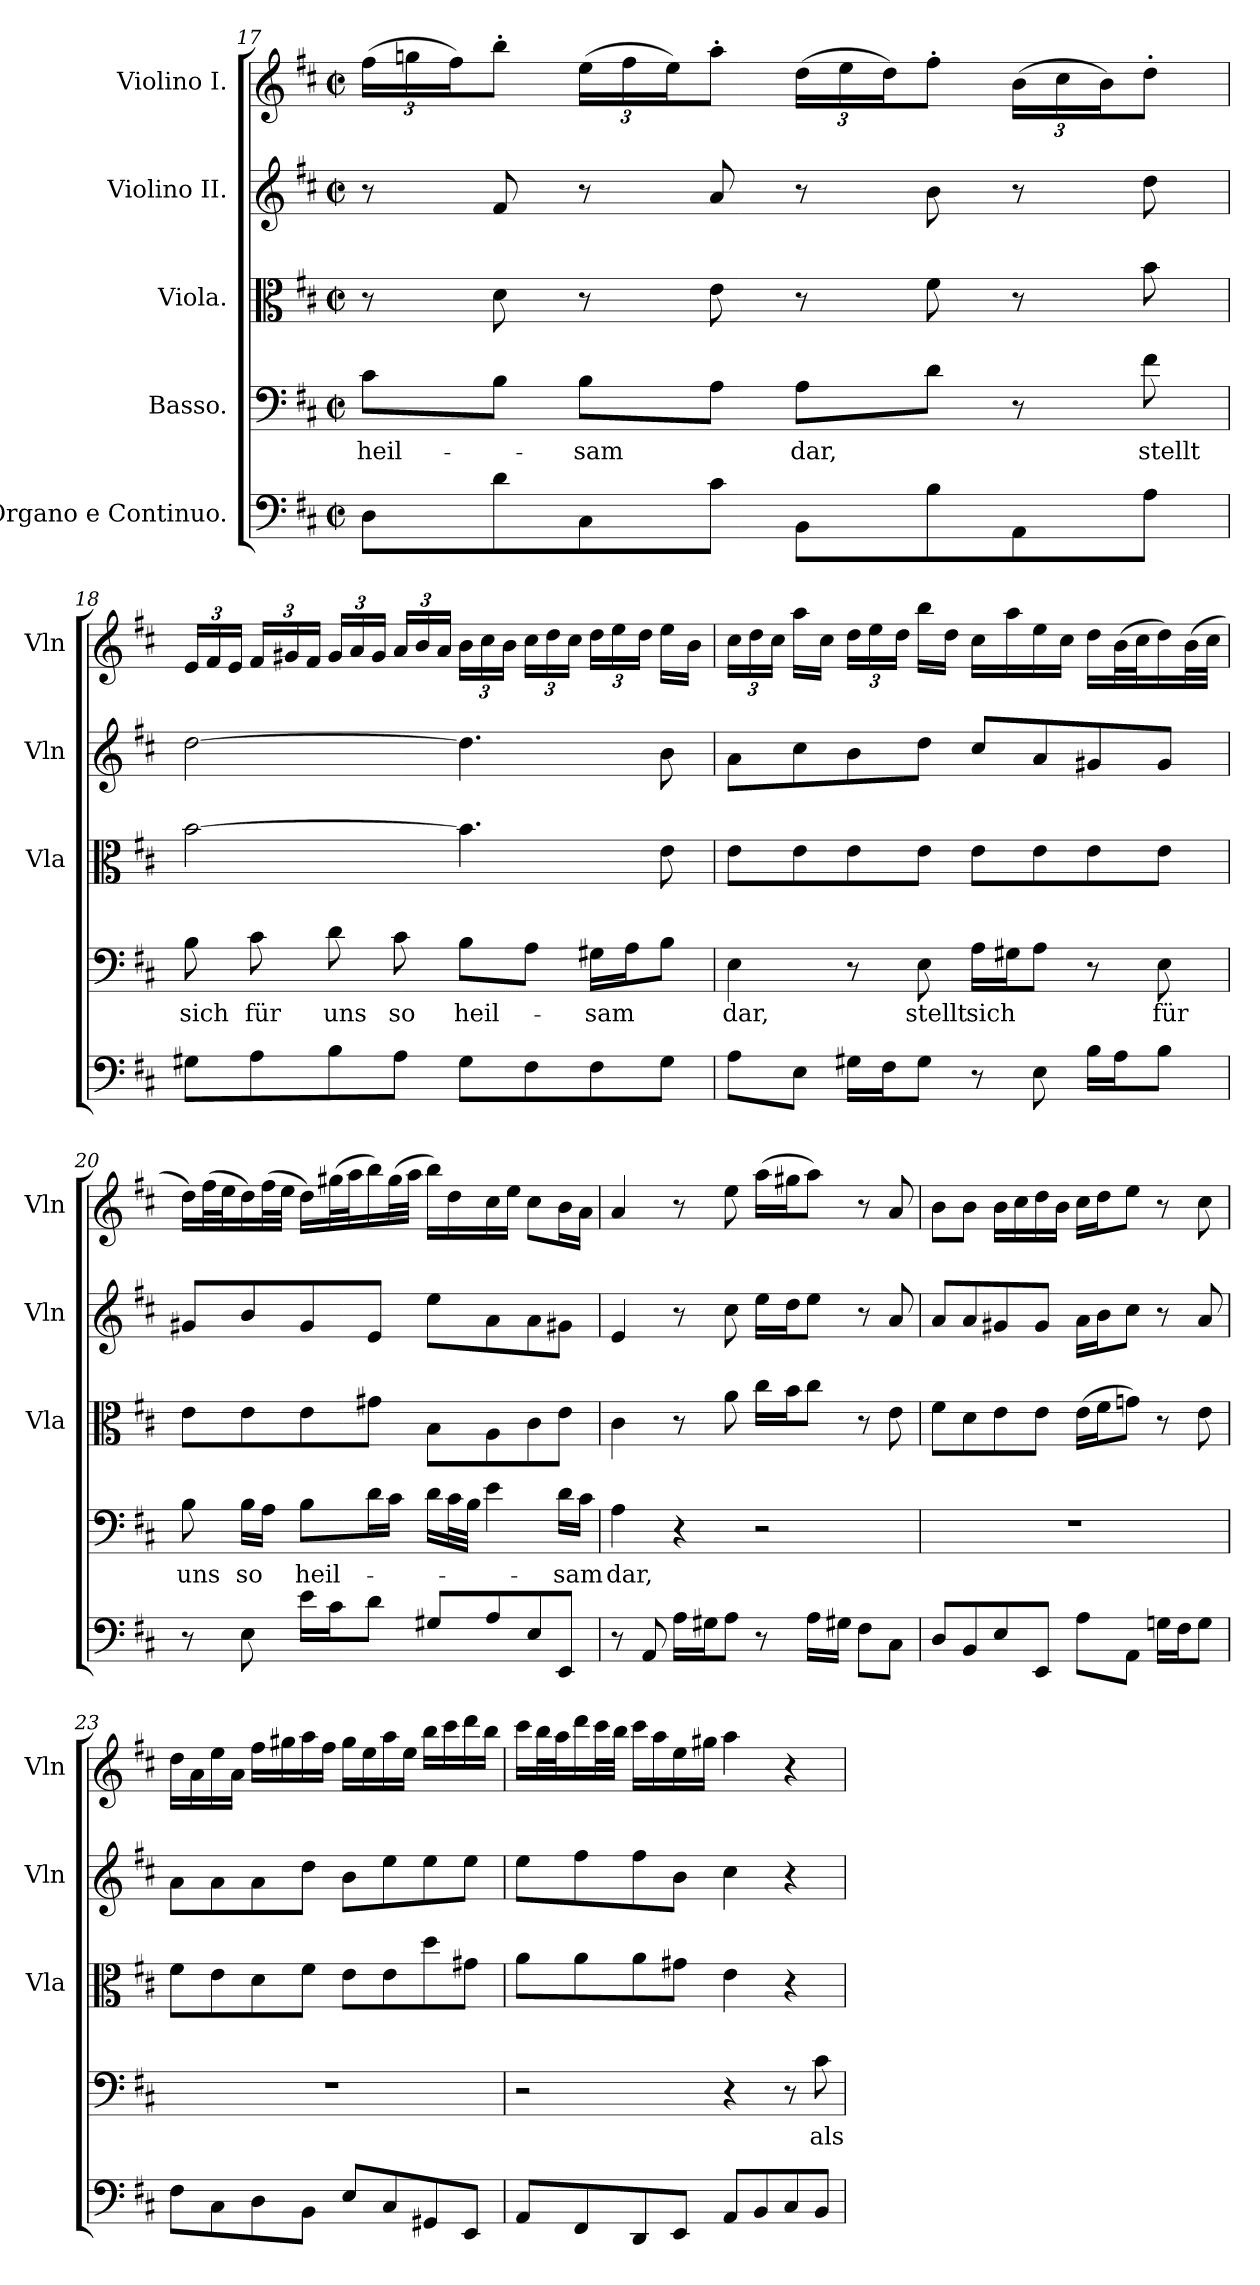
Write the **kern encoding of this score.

**kern	**kern	**text	**kern	**kern	**kern
*part5	*part4	*part4	*part3	*part2	*part1
*staff5	*staff4	*staff4	*staff3	*staff2	*staff1
*I"Organo e  Continuo.	*I"Basso.	*	*I"Viola.	*I"Violino II.	*I"Violino I.
*	*	*	*I'Vla	*I'Vln	*I'Vln
*clefF4	*clefF4	*	*clefC3	*clefG2	*clefG2
*k[f#c#]	*k[f#c#]	*	*k[f#c#]	*k[f#c#]	*k[f#c#]
*D:	*D:	*	*D:	*D:	*D:
*M2/2	*M2/2	*	*M2/2	*M2/2	*M2/2
*met(c|)	*met(c|)	*	*met(c|)	*met(c|)	*met(c|)
=17	=17	=17	=17	=17	=17
!	!	!LO:LY:b	!	!	!
*	*	*	*	*	*Xbrackettup
8D\L	8c#\L	heil-	8r	8r	(>24ff#\LL
.	.	.	.	.	24ggn\
.	.	.	.	.	24ff#\J)
8d\	8B\J	.	8d\	8f#/	8bb'\J
!	!	!LO:LY:b	!	!	!
8C#\	8B\L	-sam	8r	8r	(>24ee\LL
.	.	.	.	.	24ff#\
.	.	.	.	.	24ee\J)
8c#\J	8A\J	.	8e\	8a/	8aa'\J
!	!	!LO:LY:b	!	!	!
8BB\L	8A\L	dar,	8r	8r	(>24dd\LL
.	.	.	.	.	24ee\
.	.	.	.	.	24dd\J)
8B\	8d\J	.	8f#\	8b\	8ff#'\J
8AA\	8r	.	8r	8r	(>24b\LL
.	.	.	.	.	24cc#\
.	.	.	.	.	24b\J)
!	!	!LO:LY:b	!	!	!
8A\J	8f#\	stellt	8b\	8dd\	8dd'\J
!!LO:LB:g=z
=18	=18	=18	=18	=18	=18
!	!	!LO:LY:b	!	!	!
8G#X\L	8B\	sich	[2b\	[2dd\	24e/LL
.	.	.	.	.	24f#/
.	.	.	.	.	24e/JJ
!	!	!LO:LY:b	!	!	!
8A\	8c#\	für	.	.	24f#/LL
.	.	.	.	.	24g#X/
.	.	.	.	.	24f#/JJ
!	!	!LO:LY:b	!	!	!
8B\	8d\	uns	.	.	24g#/LL
.	.	.	.	.	24a/
.	.	.	.	.	24g#/JJ
!	!	!LO:LY:b	!	!	!
8A\J	8c#\	so	.	.	24a/LL
.	.	.	.	.	24b/
.	.	.	.	.	24a/JJ
!	!	!LO:LY:b	!	!	!
8G#\L	8B\L	heil-	4.b\]	4.dd\]	24b\LL
.	.	.	.	.	24cc#\
.	.	.	.	.	24b\JJ
8F#\	8A\J	.	.	.	24cc#\LL
.	.	.	.	.	24dd\
.	.	.	.	.	24cc#\JJ
!	!	!LO:LY:b	!	!	!
8F#\	16G#X\LL	-sam	.	.	24dd\LL
.	.	.	.	.	24ee\
.	16A\J	.	.	.	.
.	.	.	.	.	24dd\JJ
8G#\J	8B\J	.	8e\	8b\	16ee\LL
.	.	.	.	.	16b\JJ
=19	=19	=19	=19	=19	=19
!	!	!LO:LY:b	!	!	!
8A\L	4E\	dar,	8e\L	8a\L	24cc#\LL
.	.	.	.	.	24dd\
.	.	.	.	.	24cc#\JJ
8E\J	.	.	8e\	8cc#\	16aa\LL
.	.	.	.	.	16cc#\JJ
16G#X\LL	8r	.	8e\	8b\	24dd\LL
.	.	.	.	.	24ee\
16F#\J	.	.	.	.	.
.	.	.	.	.	24dd\JJ
!	!	!LO:LY:b	!	!	!
8G#\J	8E\	stellt	8e\J	8dd\J	16bb\LL
.	.	.	.	.	16dd\JJ
!	!	!LO:LY:b	!	!	!
8r	16A\LL	sich	8e\L	8cc#/L	16cc#\LL
.	16G#X\J	.	.	.	16aa\
8E\	8A\J	.	8e\	8a/	16ee\
.	.	.	.	.	16cc#\JJ
16B\LL	8r	.	8e\	8g#X/	16dd\LL
16A\J	.	.	.	.	(>32b\L
.	.	.	.	.	32cc#\J
!	!	!LO:LY:b	!	!	!
8B\J	8E\	für	8e\J	8g#/J	16dd\)
.	.	.	.	.	(>32b\L
.	.	.	.	.	32cc#\JJJ
!!LO:PB:g=z
=20	=20	=20	=20	=20	=20
!	!	!LO:LY:b	!	!	!
8r	8B\	uns	8e\L	8g#X/L	16dd\LL)
.	.	.	.	.	(>32ff#\L
.	.	.	.	.	32ee\J
!	!	!LO:LY:b	!	!	!
8E\	16B\LL	so	8e\	8b/	16dd\)
.	16A\JJ	.	.	.	(>32ff#\L
.	.	.	.	.	32ee\JJJ
!	!	!LO:LY:b	!	!	!
16e\LL	8B\L	heil-	8e\	8g#/	16dd\LL)
16c#\J	.	.	.	.	(>32gg#X\L
.	.	.	.	.	32aa\J
8d\J	16d\L	.	8g#X\J	8e/J	16bb\)
.	16c#\JJ	.	.	.	(>32gg#\L
.	.	.	.	.	32aa\JJJ
8G#X/L	16d\LL	.	8B\L	8ee\L	16bb\LL)
.	32c#\L	.	.	.	16dd\
.	32B\JJJ	.	.	.	.
8A/	4e\	.	8A\	8a\	16cc#\
.	.	.	.	.	16ee\JJ
8E/	.	.	8c#\	8a\	8cc#\L
!	!	!LO:LY:b	!	!	!
8EE/J	16d\LL	-sam	8e\J	8g#X\J	16b\L
.	16c#\JJ	.	.	.	16a\JJ
=21	=21	=21	=21	=21	=21
!	!	!LO:LY:b	!	!	!
8r	4A\	dar,	4c#\	4e/	4a/
8AA/	.	.	.	.	.
16A\LL	4r	.	8r	8r	8r
16G#X\J	.	.	.	.	.
8A\J	.	.	8a\	8cc#\	8ee\
8r	2r	.	16cc#\LL	16ee\LL	(>16aa\LL
.	.	.	16b\J	16dd\J	16gg#X\J
16A\LL	.	.	8cc#\J	8ee\J	8aa\J)
16G#X\JJ	.	.	.	.	.
8F#\L	.	.	8r	8r	8r
8C#\J	.	.	8e\	8a/	8a/
=22	=22	=22	=22	=22	=22
8D/L	1r	.	8f#\L	8a/L	8b\L
8BB/	.	.	8d\	8a/	8b\J
8E/	.	.	8e\	8g#X/	16b\LL
.	.	.	.	.	16cc#\
8EE/J	.	.	8e\J	8g#/J	16dd\
.	.	.	.	.	16b\JJ
8A\L	.	.	(>16e\LL	16a\LL	16cc#\LL
.	.	.	16f#\J	16b\J	16dd\J
8AA\J	.	.	8gn\J)	8cc#\J	8ee\J
16Gn\LL	.	.	8r	8r	8r
16F#\J	.	.	.	.	.
8G\J	.	.	8e\	8a/	8cc#\
!!LO:LB:g=z
=23	=23	=23	=23	=23	=23
8F#\L	1r	.	8f#\L	8a\L	16dd\LL
.	.	.	.	.	16a\
8C#\	.	.	8e\	8a\	16ee\
.	.	.	.	.	16a\JJ
8D\	.	.	8d\	8a\	16ff#\LL
.	.	.	.	.	16gg#X\
8BB\J	.	.	8f#\J	8dd\J	16aa\
.	.	.	.	.	16ff#\JJ
8E/L	.	.	8e\L	8b\L	16gg#\LL
.	.	.	.	.	16ee\
8C#/	.	.	8e\	8ee\	16aa\
.	.	.	.	.	16ee\JJ
8GG#X/	.	.	8dd\	8ee\	16bb\LL
.	.	.	.	.	16ccc#\
8EE/J	.	.	8g#X\J	8ee\J	16ddd\
.	.	.	.	.	16bb\JJ
=24	=24	=24	=24	=24	=24
8AA/L	2r	.	8a\L	8ee\L	16ccc#\LL
.	.	.	.	.	32bb\L
.	.	.	.	.	32aa\J
8FF#/	.	.	8a\	8ff#\	16ddd\
.	.	.	.	.	32ccc#\L
.	.	.	.	.	32bb\JJJ
8DD/	.	.	8a\	8ff#\	16ccc#\LL
.	.	.	.	.	16aa\
8EE/J	.	.	8g#X\J	8b\J	16ee\
.	.	.	.	.	16gg#X\JJ
8AA/L	4r	.	4e\	4cc#\	4aa\
8BB/	.	.	.	.	.
8C#/	8r	.	4r	4r	4r
!	!	!LO:LY:b	!	!	!
8BB/J	8c#\	als	.	.	.
=	=	=	=	=	=
*-	*-	*-	*-	*-	*-
